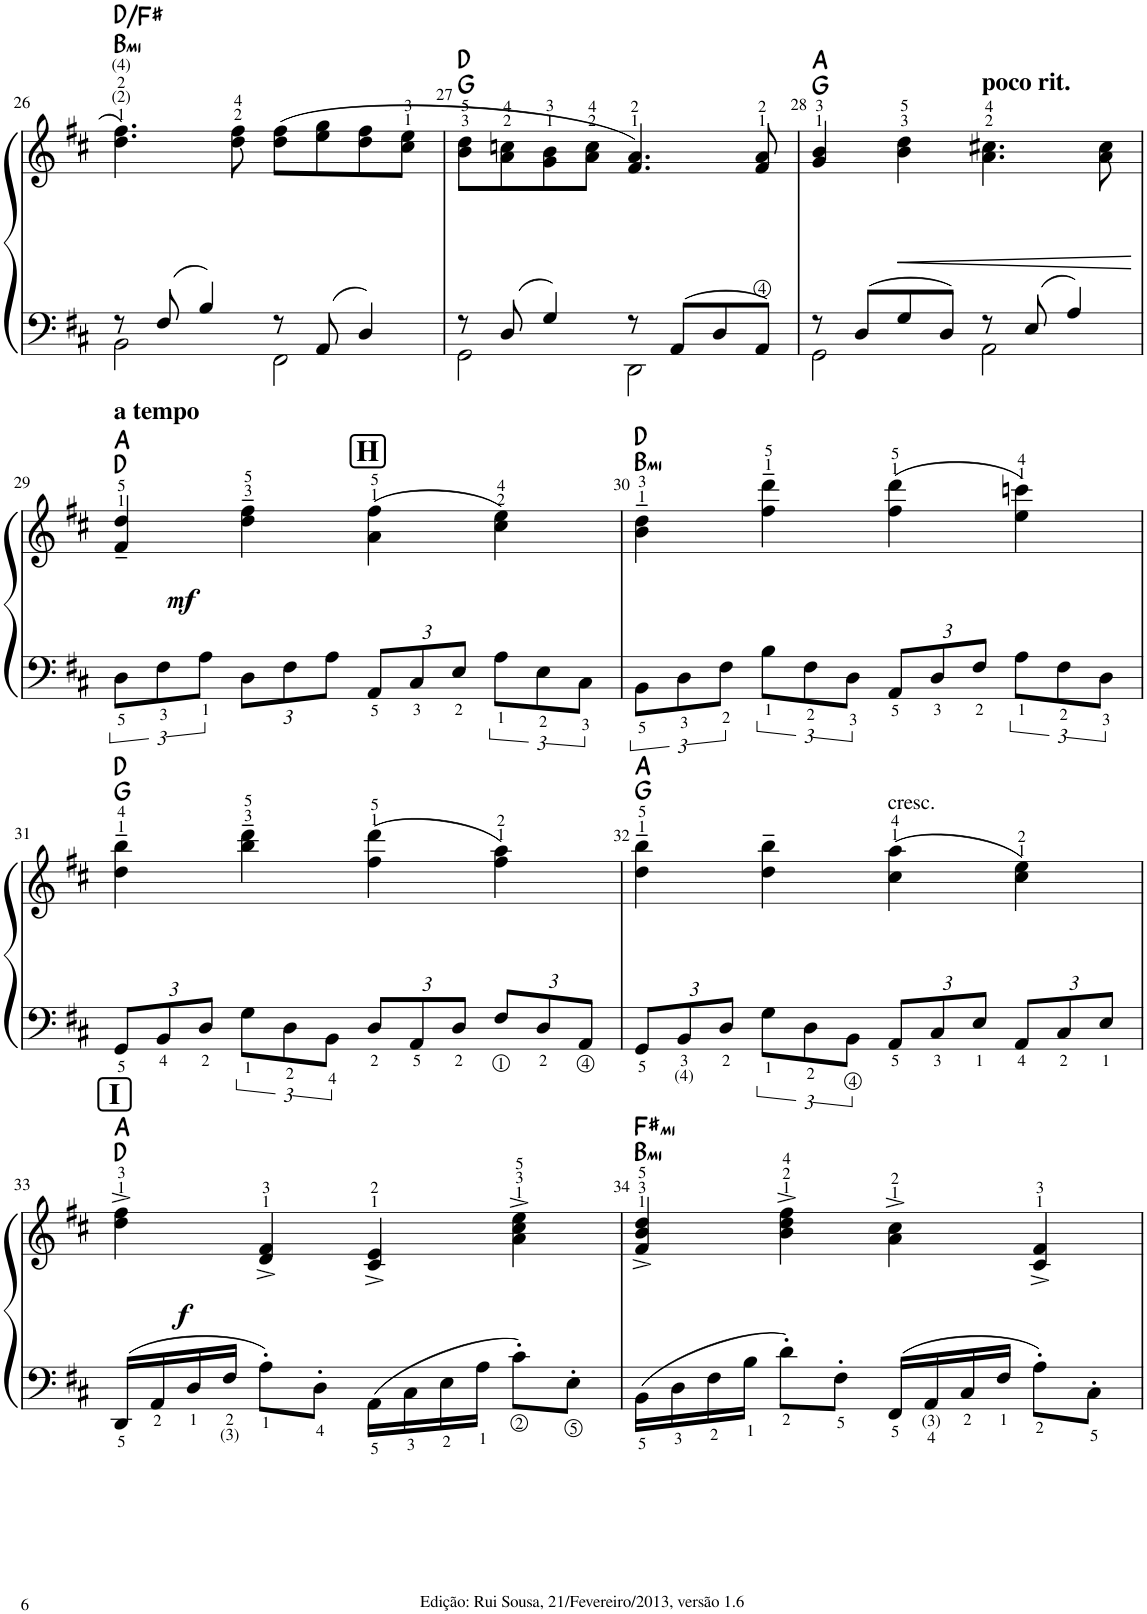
**kern	**kern	**dynam	**harte
*part1	*part1	*part1	*part1
*staff2	*staff1	*staff1/2	*
*I"Piano	*	*	*
*I'Pno	*	*	*
!!LO:PB:g=z
*clefF4	*clefG2	*	*
*k[f#c#]	*k[f#c#]	*	*
*M4/4	*M4/4	*	*
=26	=26	=26	=26
*^	*	*	*
!	!	!	!	!LO:H:n=1:kt=mi
8r	2BB\	4.dd\ 4.ff#\	.	B:min D:maj/3
8F#/	.	.	.	.
4B/	.	.	.	.
.	.	8dd\ 8ff#\	.	.
8r	2FF#\	(8dd\ 8ff#\L	.	.
8AA/	.	8ee\ 8gg\	.	.
4D/	.	8dd\ 8ff#\	.	.
.	.	8cc#\ 8ee\J	.	.
=27	=27	=27	=27	=27
8r	2GG\	8b\ 8dd\L	.	G:maj D:maj
8D/	.	8a\ 8ccn\	.	.
4G/	.	8g\ 8b\	.	.
.	.	8a\ 8cc\J	.	.
8r	2DD\	4.f#/ 4.a/)	.	.
8AA/L	.	.	.	.
8D/	.	.	.	.
8AA/J	.	8f#/ 8a/	.	.
=28	=28	=28	=28	=28
8r	2GG\	4g/ 4b/	.	G:maj A:maj
8D/L	.	.	.	.
!	!	!	!LO:HP:b	!
8G/	.	4b\ 4dd\	<	.
8D/J	.	.	.	.
!	!	!LO:TX:a:B:t=poco rit.	!	!
8r	2AA\	4.a\ 4.cc#X\	.	.
8E/	.	.	.	.
4A/	.	.	.	.
.	.	8a\ 8cc#\	.	.
*v	*v	*	*	*
.	.	[	.
!!LO:LB:g=z
=29	=29	=29	=29
!	!LO:TX:a:B:t=a tempo	!	!
!	!	!LO:DY:b	!
12D\L	4f#/~ 4dd/~	mf	D:maj A:maj
12F#\	.	.	.
12A\J	.	.	.
*Xbrackettup	*	*	*
12D\L	4dd\~ 4ff#\~	.	.
12F#\	.	.	.
12A\J	.	.	.
!	!LO:TX:a:B:t=H	!	!
12AA/L	(4a\ 4ff#\	.	.
12C#/	.	.	.
12E/J	.	.	.
*brackettup	*	*	*
12A\L	4cc#\ 4ee\)	.	.
12E\	.	.	.
12C#\J	.	.	.
=30	=30	=30	=30
!	!	!	!LO:H:n=1:kt=mi
12BB\L	4b\~ 4dd\~	.	B:min D:maj
12D\	.	.	.
12F#\J	.	.	.
12B\L	4ff#\~ 4ddd\~	.	.
12F#\	.	.	.
12D\J	.	.	.
*Xbrackettup	*	*	*
12AA/L	(4ff#\ 4ddd\	.	.
12D/	.	.	.
12F#/J	.	.	.
*brackettup	*	*	*
12A\L	4ee\ 4cccn\)	.	.
12F#\	.	.	.
12D\J	.	.	.
!!LO:LB:g=z
=31	=31	=31	=31
*Xbrackettup	*	*	*
12GG/L	4dd\~ 4bb\~	.	G:maj D:maj
12BB/	.	.	.
12D/J	.	.	.
*brackettup	*	*	*
12G\L	4bb\~ 4ddd\~	.	.
12D\	.	.	.
12BB\J	.	.	.
*Xbrackettup	*	*	*
12D/L	(4ff#\ 4ddd\	.	.
12AA/	.	.	.
12D/J	.	.	.
12F#/L	4ff#\ 4aa\)	.	.
12D/	.	.	.
12AA/J	.	.	.
=32	=32	=32	=32
12GG/L	4dd\~ 4bb\~	.	G:maj A:maj
12BB/	.	.	.
12D/J	.	.	.
*brackettup	*	*	*
12G\L	4dd\~ 4bb\~	.	.
12D\	.	.	.
12BB\J	.	.	.
*Xbrackettup	*	*	*
!	!LO:TX:a:t=cresc.	!	!
12AA/L	(4cc#\ 4aa\	.	.
12C#/	.	.	.
12E/J	.	.	.
12AA/L	4cc#\ 4ee\)	.	.
12C#/	.	.	.
12E/J	.	.	.
!!LO:LB:g=z
=33	=33	=33	=33
!	!LO:TX:a:B:t=I	!	!
!	!	!LO:DY:b	!
16DD/LL	4dd\^ 4ff#\^	f	D:maj A:maj
16AA/	.	.	.
16D/	.	.	.
16F#/JJ	.	.	.
8A'\L	4d/^ 4f#/^	.	.
8D'\J	.	.	.
16AA\LL	4c#/^ 4e/^	.	.
16C#\	.	.	.
16E\	.	.	.
16A\JJ	.	.	.
8c#'\L	4a\^ 4cc#\^ 4ee\^	.	.
8E'\J	.	.	.
=34	=34	=34	=34
!	!	!	!LO:H:n=1:kt=mi
!	!	!	!LO:H:n=2:kt=mi
16BB\LL	4f#/^ 4b/^ 4dd/^	.	B:min F#:min
16D\	.	.	.
16F#\	.	.	.
16B\JJ	.	.	.
8d'\L	4b\^ 4dd\^ 4ff#\^	.	.
8F#'\J	.	.	.
16FF#/LL	4a\^ 4cc#\^	.	.
16AA/	.	.	.
16C#/	.	.	.
16F#/JJ	.	.	.
8A'\L	4c#/^ 4f#/^	.	.
8C#'\J	.	.	.
=	=	=	=
*-	*-	*-	*-
